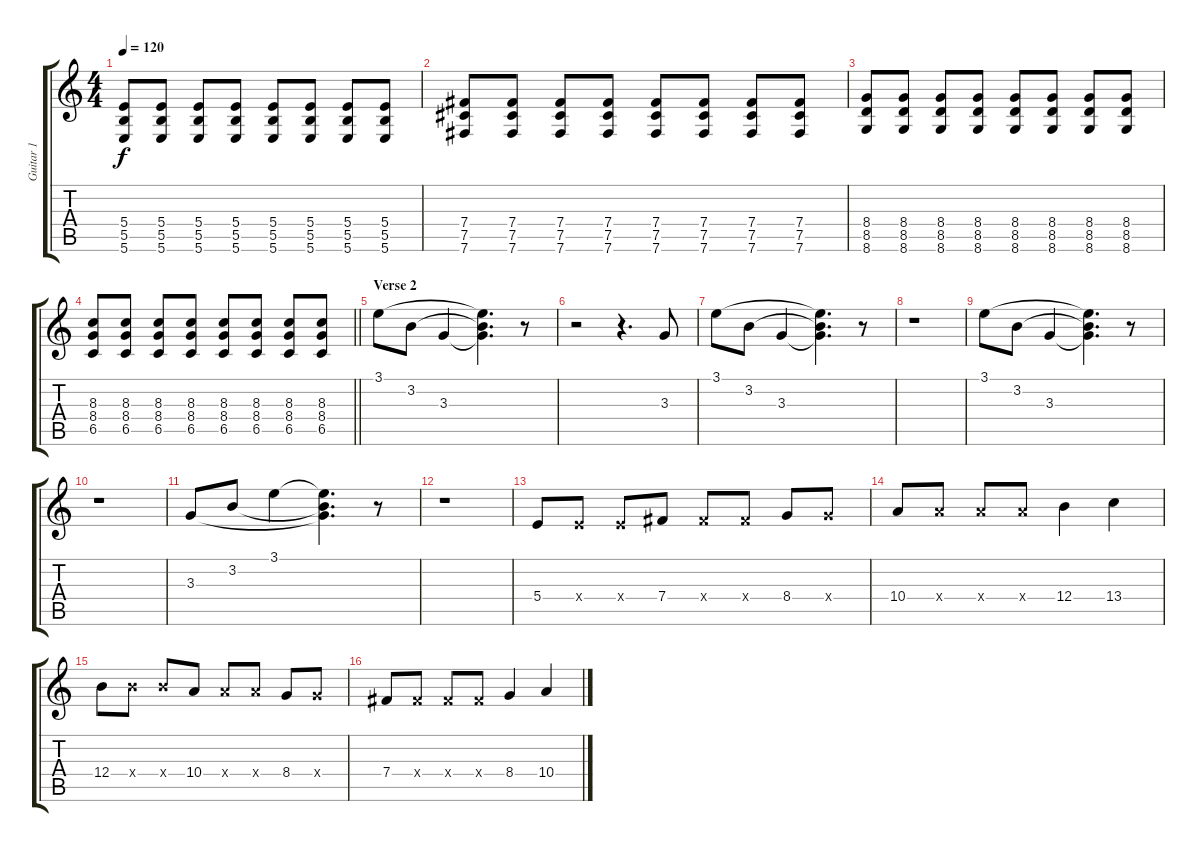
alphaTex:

\track ("Guitar 1" "Guitar 1") {instrument overdrivenguitar}
\staff {score tabs}
\tuning (Db4 Ab3 E3 B2 Gb2 B1) {hide}
\ts (4 4)
\tempo 120
\clef g2
\ks c
(5.4 5.5 5.6).8{dy f} (5.4 5.5 5.6).8 (5.4 5.5 5.6).8 (5.4 5.5 5.6).8 (5.4 5.5 5.6).8 (5.4 5.5 5.6).8 (5.4 5.5 5.6).8 (5.4 5.5 5.6).8 |
(7.4 7.5 7.6).8 (7.4 7.5 7.6).8 (7.4 7.5 7.6).8 (7.4 7.5 7.6).8 (7.4 7.5 7.6).8 (7.4 7.5 7.6).8 (7.4 7.5 7.6).8 (7.4 7.5 7.6).8 |
(8.4 8.5 8.6).8 (8.4 8.5 8.6).8 (8.4 8.5 8.6).8 (8.4 8.5 8.6).8 (8.4 8.5 8.6).8 (8.4 8.5 8.6).8 (8.4 8.5 8.6).8 (8.4 8.5 8.6).8 |
\barLineRight lightlight
(8.3 8.4 6.5).8 (8.3 8.4 6.5).8 (8.3 8.4 6.5).8 (8.3 8.4 6.5).8 (8.3 8.4 6.5).8 (8.3 8.4 6.5).8 (8.3 8.4 6.5).8 (8.3 8.4 6.5).8 |
\section ("" "Verse 2")
3.1.8 3.2.8 3.3.4 (3.1{t} 3.2{t} 3.3{t}).4{d} r.8 |
r.2 r.4{d} 3.3.8 |
3.1.8 3.2.8 3.3.4 (3.1{t} 3.2{t} 3.3{t}).4{d} r.8 |
r.1 |
3.1.8 3.2.8 3.3.4 (3.1{t} 3.2{t} 3.3{t}).4{d} r.8 |
r.1 |
3.3.8 3.2.8 3.1.4 (3.1{t} 3.2{t} 3.3{t}).4{d} r.8 |
r.1 |
5.4.8 5.4{x}.8 5.4{x}.8 7.4.8 7.4{x}.8 7.4{x}.8 8.4.8 8.4{x}.8 |
10.4.8 10.4{x}.8 10.4{x}.8 10.4{x}.8 12.4.4 13.4.4 |
12.4.8 12.4{x}.8 12.4{x}.8 10.4.8 10.4{x}.8 10.4{x}.8 8.4.8 8.4{x}.8 |
7.4.8 7.4{x}.8 7.4{x}.8 7.4{x}.8 8.4.4 10.4.4
